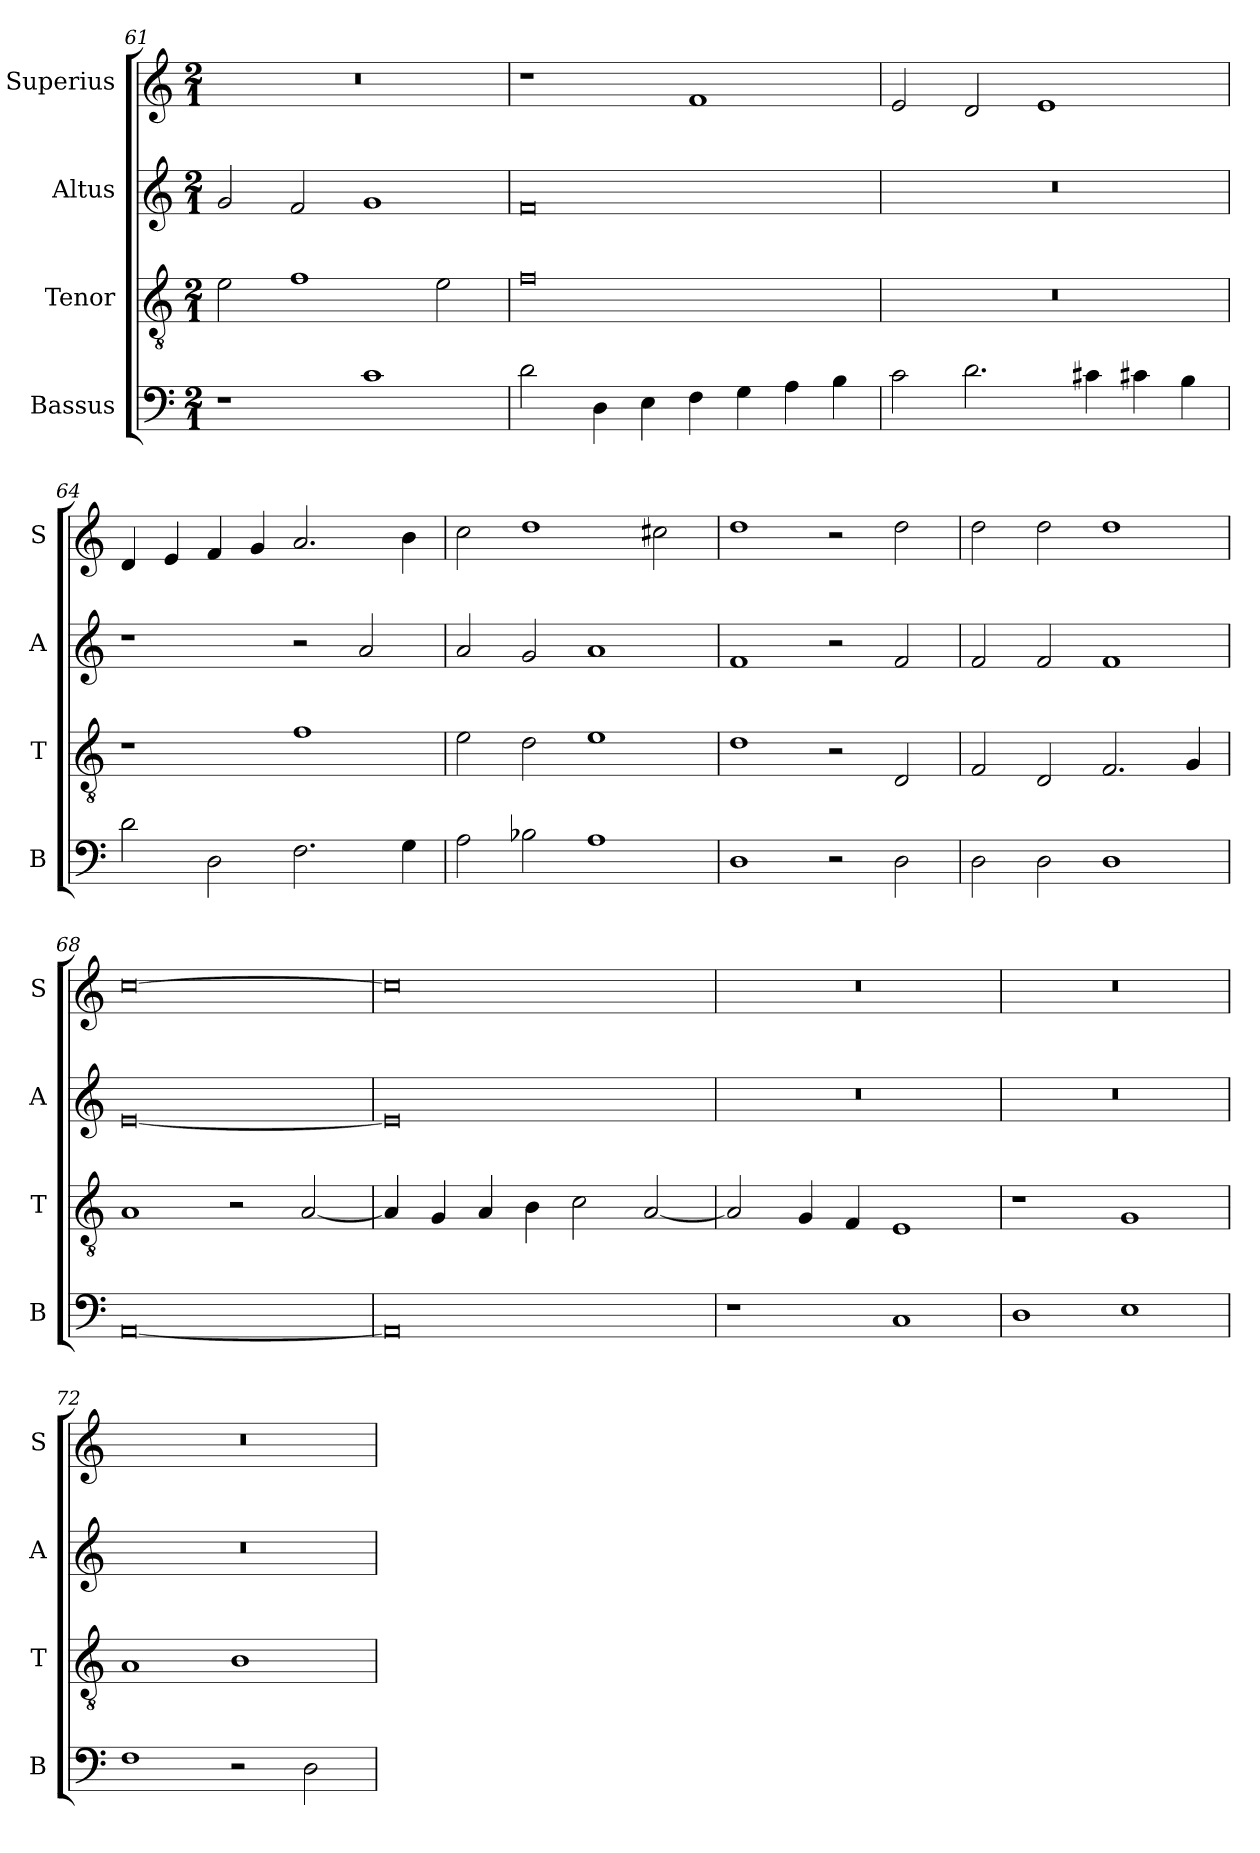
**kern	**kern	**kern	**kern
*part4	*part3	*part2	*part1
*staff4	*staff3	*staff2	*staff1
*I"Bassus	*I"Tenor	*I"Altus	*I"Superius
*I'B	*I'T	*I'A	*I'S
*clefF4	*clefGv2	*clefG2	*clefG2
*k[]	*k[]	*k[]	*k[]
*M2/1	*M2/1	*M2/1	*M2/1
=61	=61	=61	=61
1r	2e\	2g/	0r
.	1f	2f/	.
1c	.	1g	.
.	2e\	.	.
=62	=62	=62	=62
2d\	0f	0f	1r
4D\	.	.	.
4E\	.	.	.
4F\	.	.	1f
4G\	.	.	.
4A\	.	.	.
4B\	.	.	.
=63	=63	=63	=63
2c\	0r	0r	2e/
2.d\	.	.	2d/
.	.	.	1e
4c#X\	.	.	.
4c#X\	.	.	.
4B\	.	.	.
=64	=64	=64	=64
2d\	1r	1r	4d/
.	.	.	4e/
2D\	.	.	4f/
.	.	.	4g/
2.F\	1f	2r	2.a/
.	.	2a/	.
4G\	.	.	4b\
=65	=65	=65	=65
2A\	2e\	2a/	2cc\
2B-X\	2d\	2g/	1dd
1A	1e	1a	.
.	.	.	2cc#X\
=66	=66	=66	=66
1D	1d	1f	1dd
2r	2r	2r	2r
2D\	2D/	2f/	2dd\
=67	=67	=67	=67
2D\	2F/	2f/	2dd\
2D\	2D/	2f/	2dd\
1D	2.F/	1f	1dd
.	4G/	.	.
=68	=68	=68	=68
[0AA	1A	[0e	[0cc
.	2r	.	.
.	[2A/	.	.
=69	=69	=69	=69
0AA]	4A/]	0e]	0cc]
.	4G/	.	.
.	4A/	.	.
.	4B\	.	.
.	2c\	.	.
.	[2A/	.	.
=70	=70	=70	=70
1r	2A/]	0r	0r
.	4G/	.	.
.	4F/	.	.
1C	1E	.	.
=71	=71	=71	=71
1D	1r	0r	0r
1E	1G	.	.
=72	=72	=72	=72
1F	1A	0r	0r
2r	1B	.	.
2D\	.	.	.
=	=	=	=
*-	*-	*-	*-
